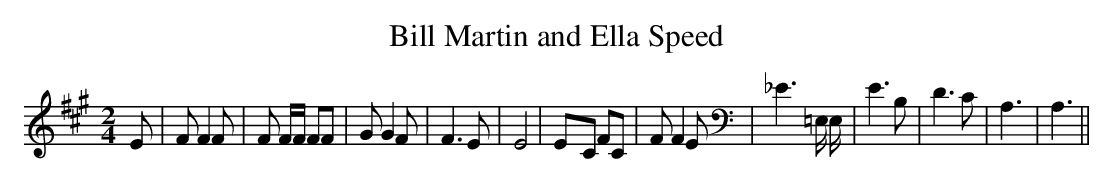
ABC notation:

X:1
T:Bill Martin and Ella Speed
M:2/4
L:1/8
K:A
 E| F F2 F| F F/2F/2 FF| G G2 F| F3 E| E4|E-C FC| F F2 E| _E3 =E,/2 E,/2|\
 E3 B,| D3 C| A,3| A,3||
